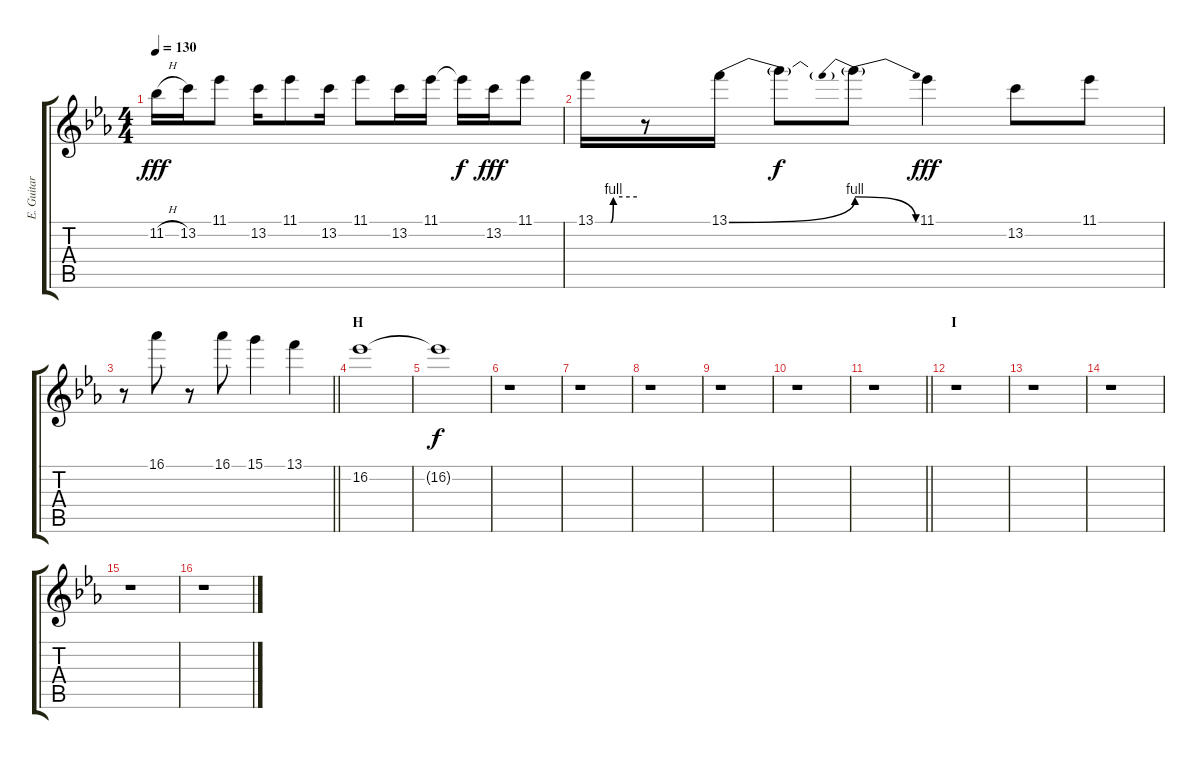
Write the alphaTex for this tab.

\track ("E. Guitar I" "E. Guitar ") {instrument overdrivenguitar}
\staff {score tabs}
\tuning (E4 B3 G3 D3 A2 E2) {hide}
\ts (4 4)
\tempo 130
\clef g2
\ks eb
11.2{h}.16{dy fff} 13.2.16 11.1.8 13.2.16 11.1.8 13.2.16 11.1.8 13.2.16 11.1.16 11.1{t}.16{dy f} 13.2.16{dy fff} 11.1.8 |
13.1{be (custom 0 0 22 0 26 4 60 4)}.16 r.8 13.1{be (bend 0 0 60 4)}.16 13.1{t}.8{dy f} 13.1{be (prebendrelease 0 4 60 0) t}.8 11.1.4{dy fff} 13.2.8 11.1.8 |
\barLineRight lightlight
r.8 16.1.8 r.8 16.1.8 15.1.4 13.1.4 |
\section ("" "H")
16.2.1 |
16.2{t}.1{dy f} |
r.1 |
r.1 |
r.1 |
r.1 |
r.1 |
\barLineRight lightlight
r.1 |
\section ("" "I")
r.1 |
r.1 |
r.1 |
r.1 |
r.1
